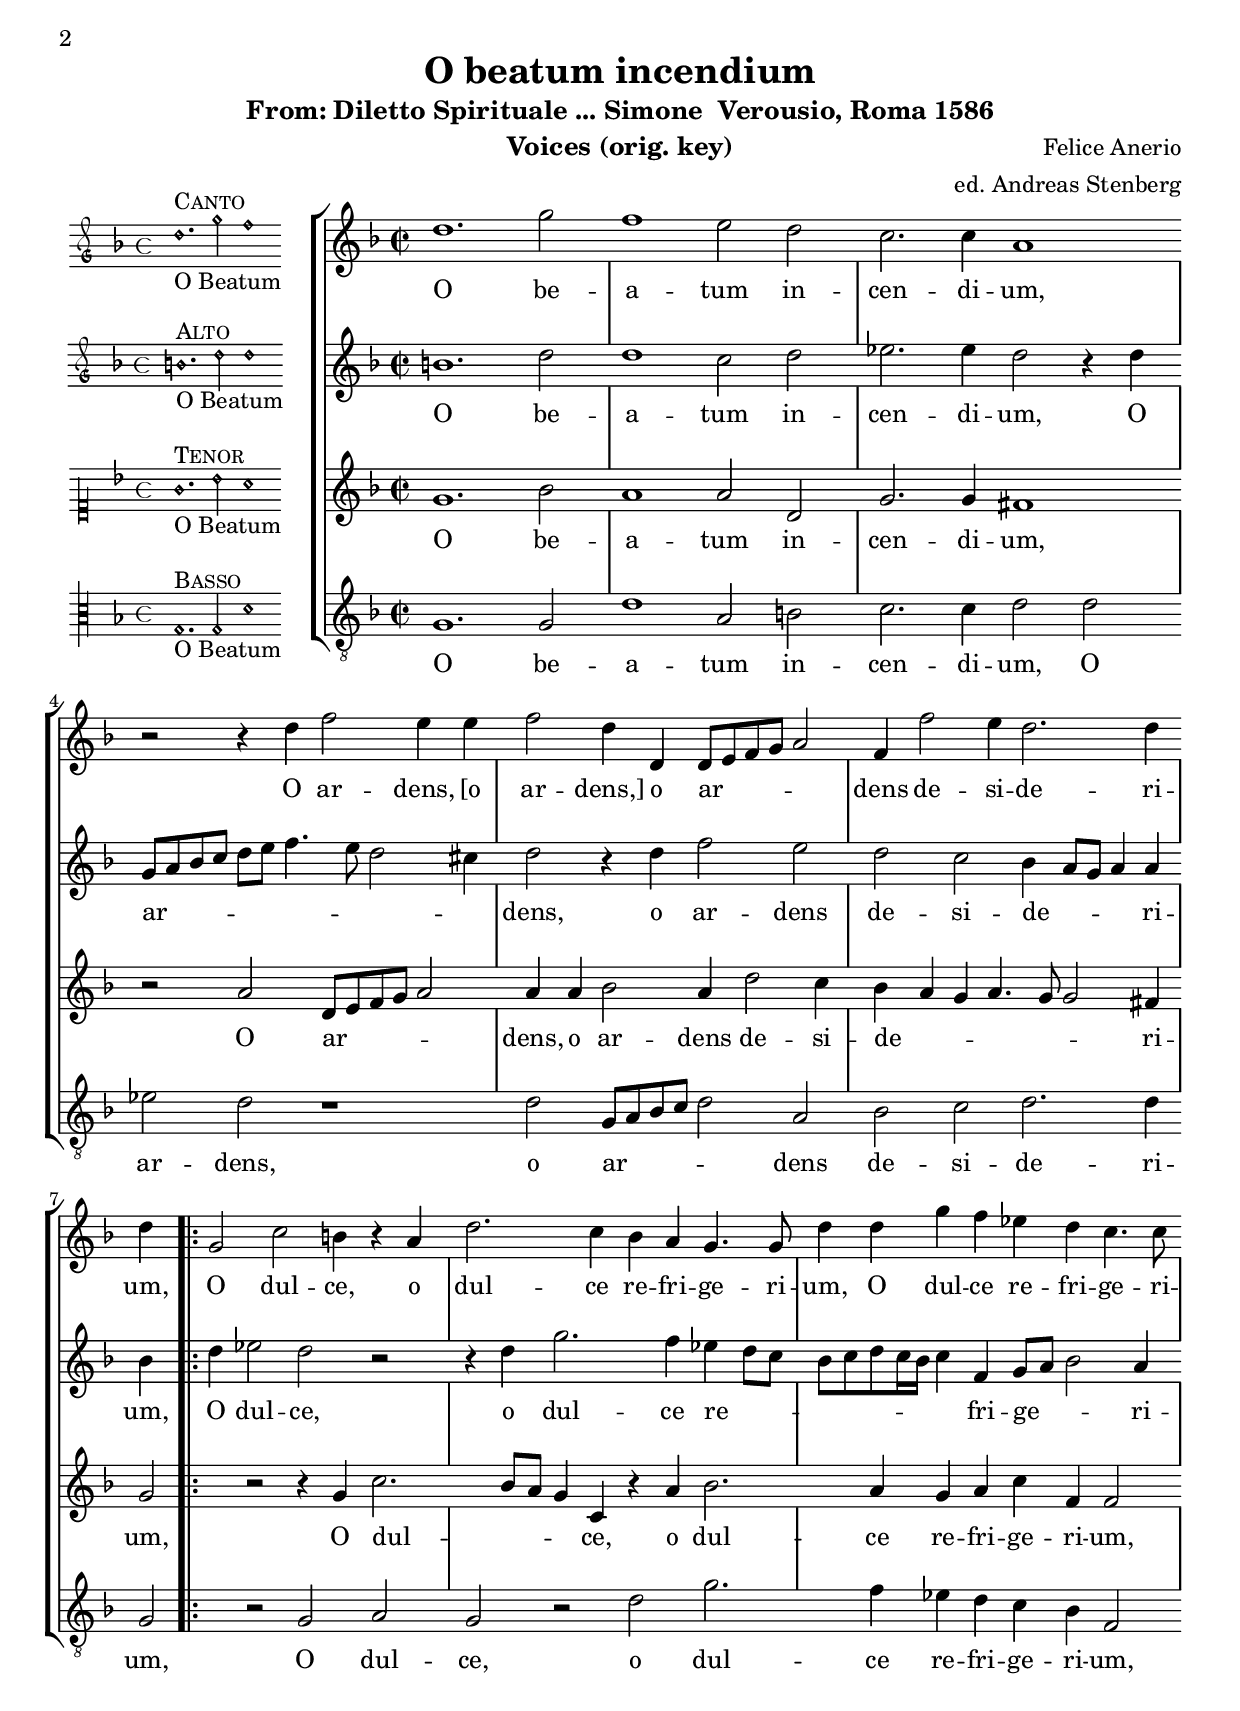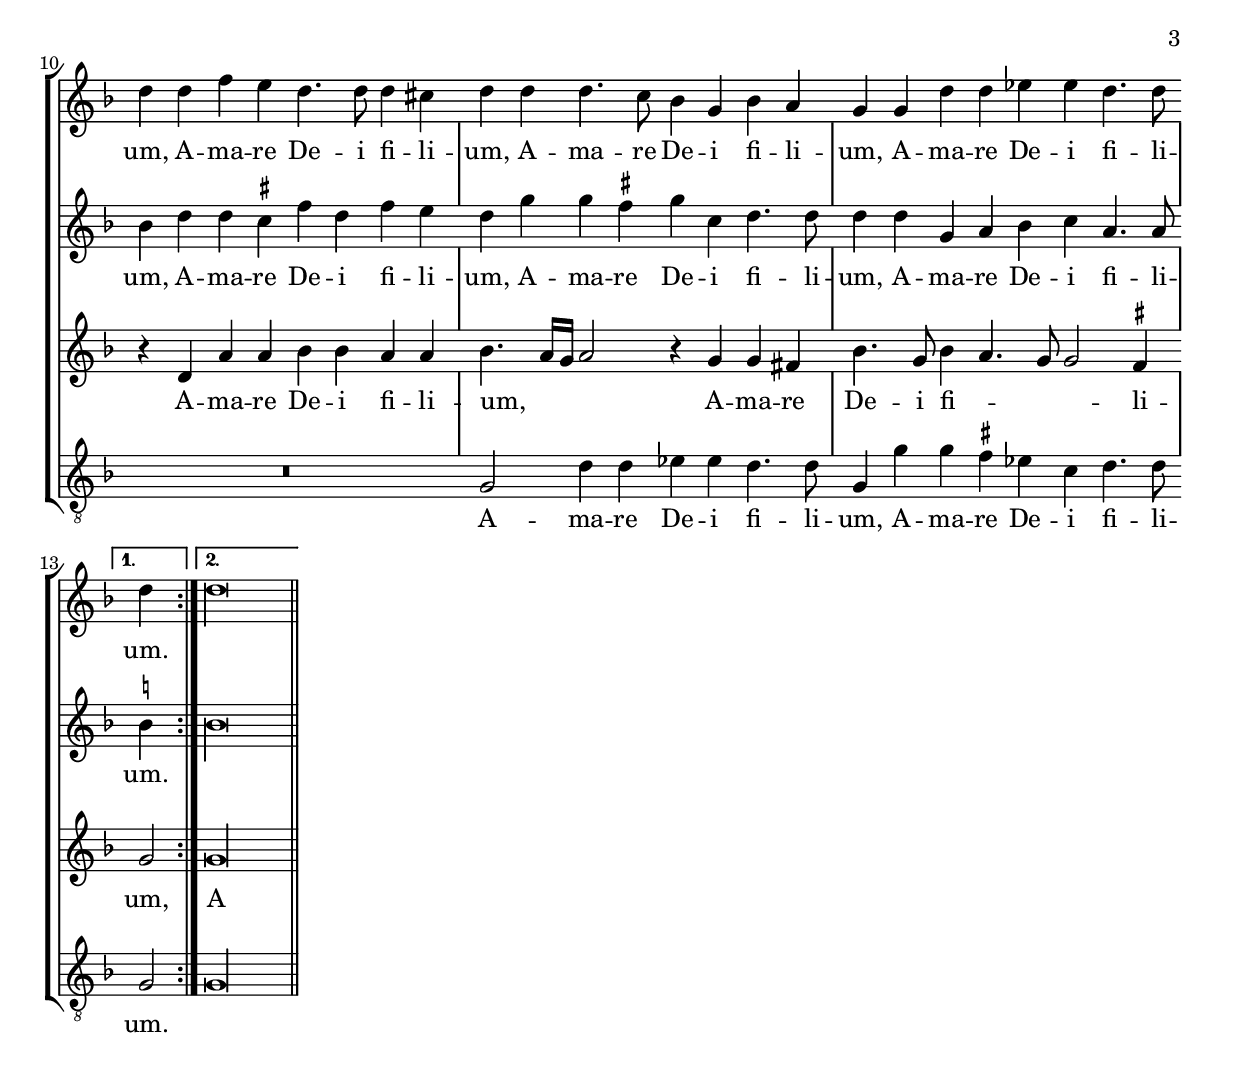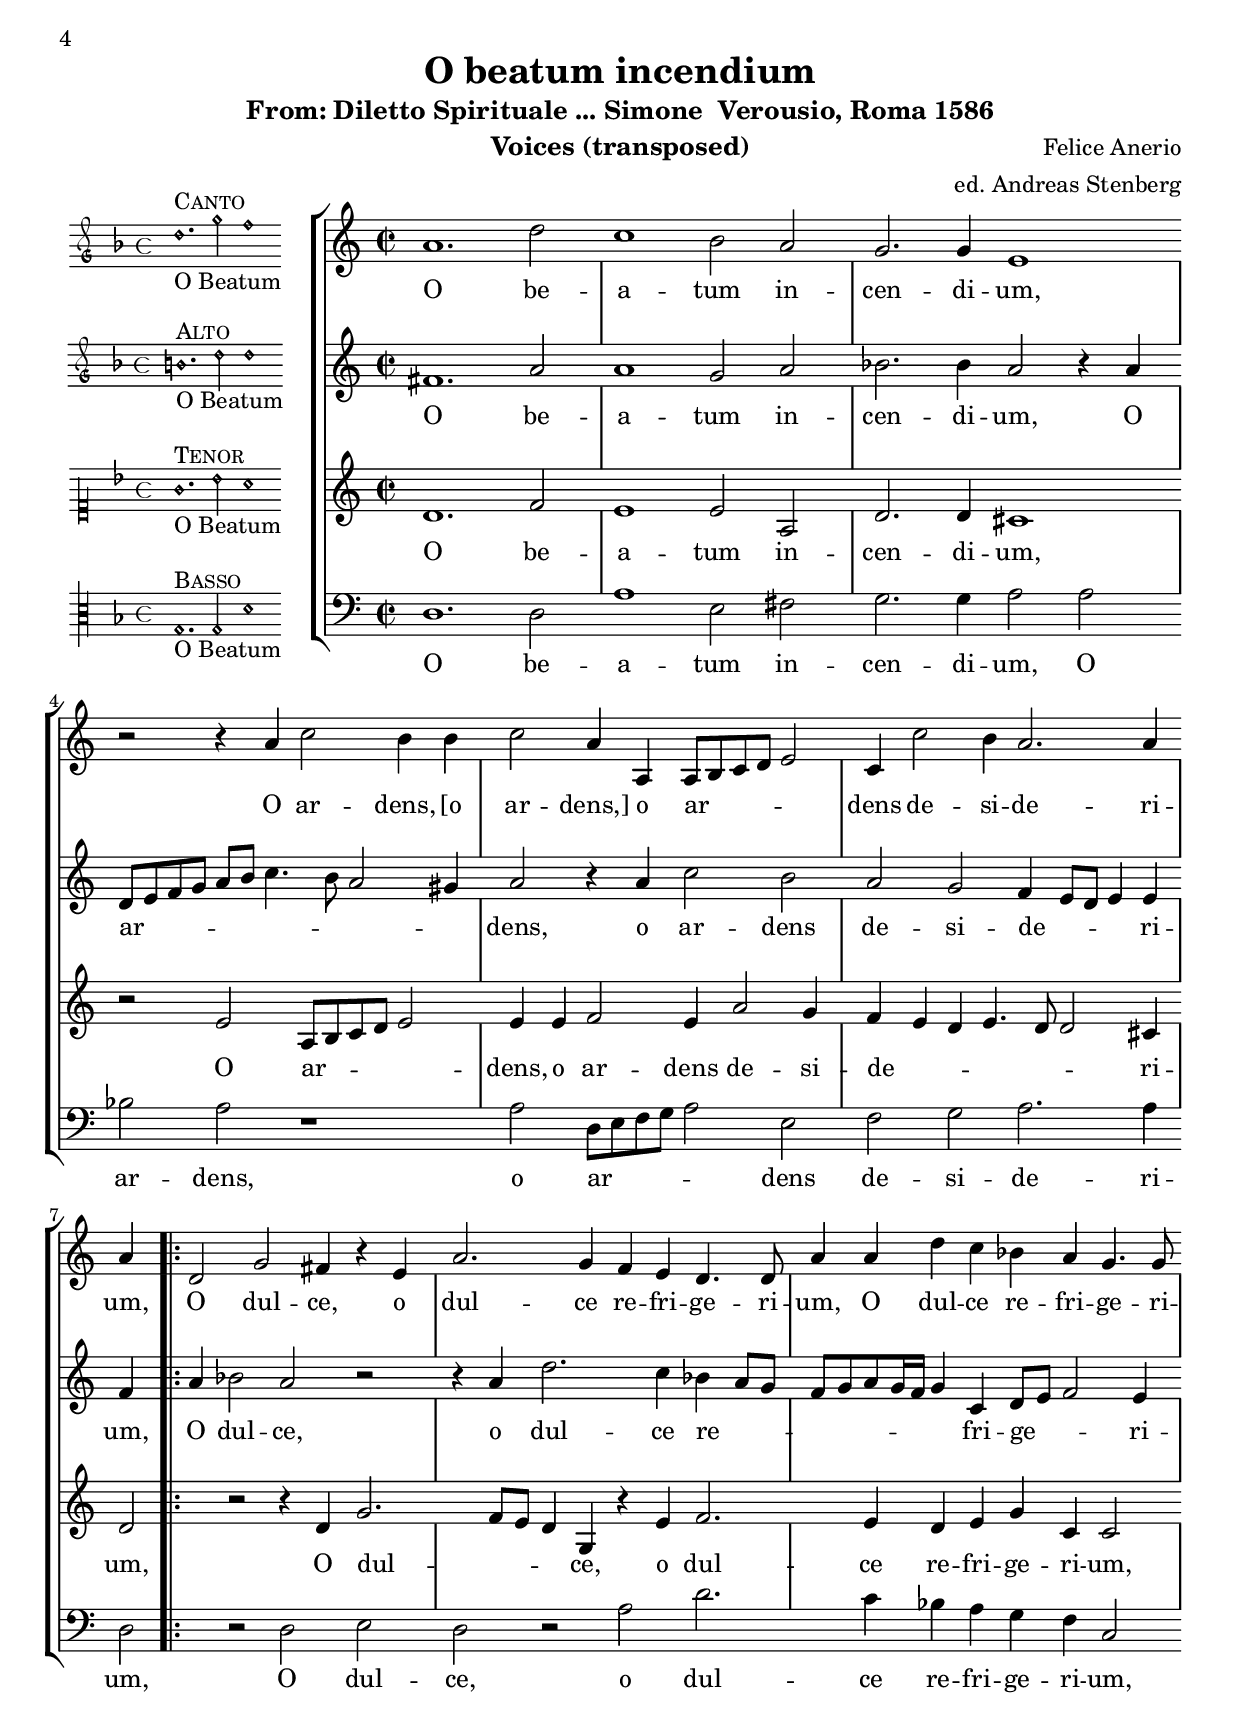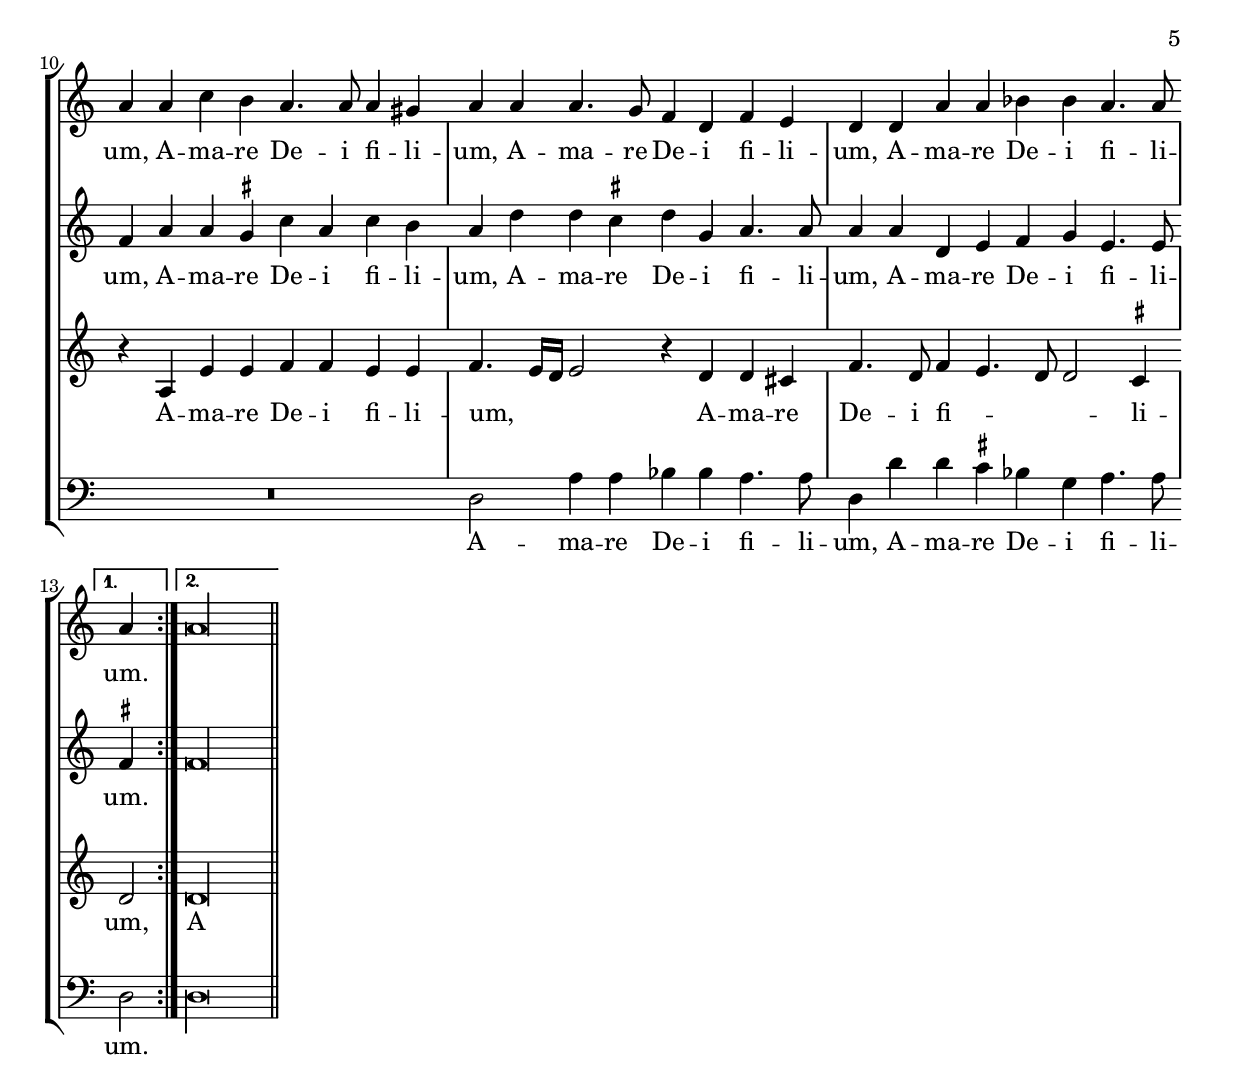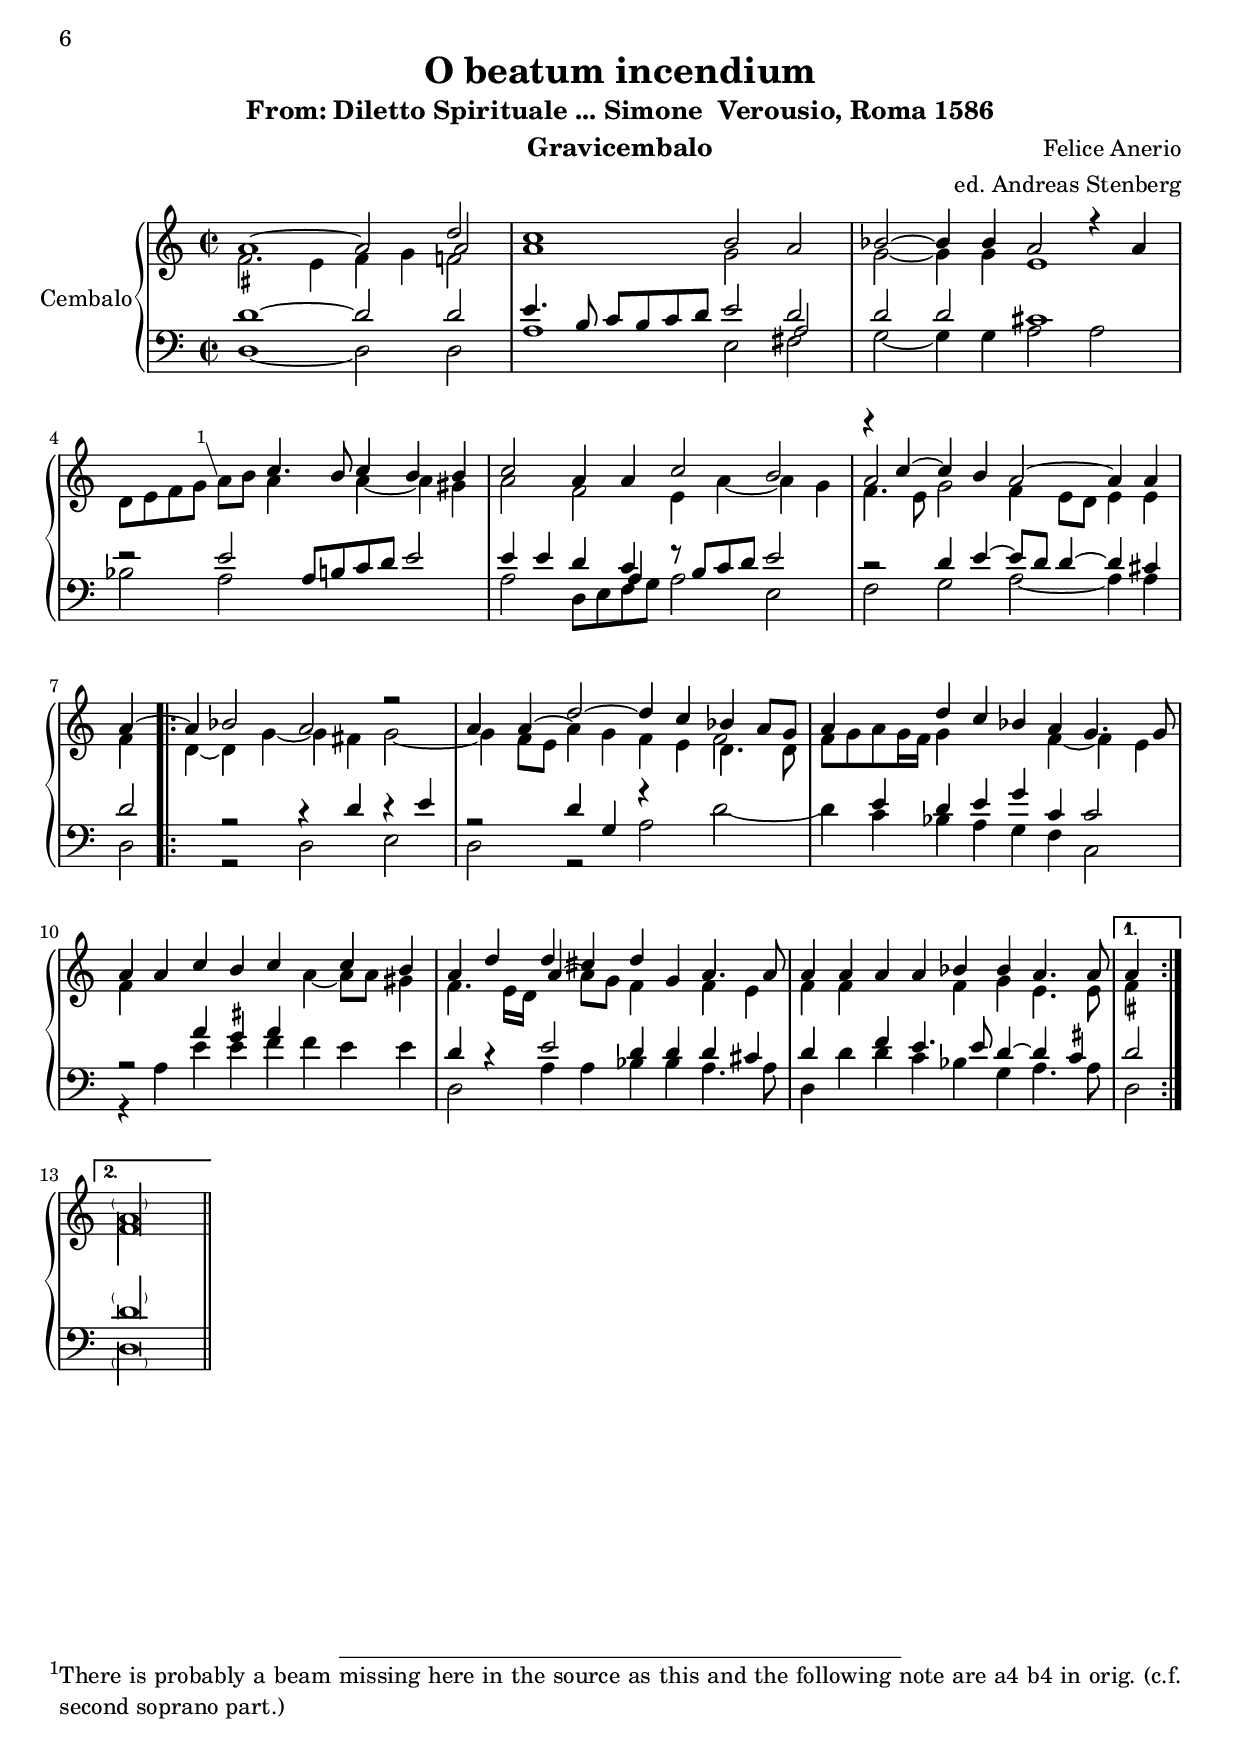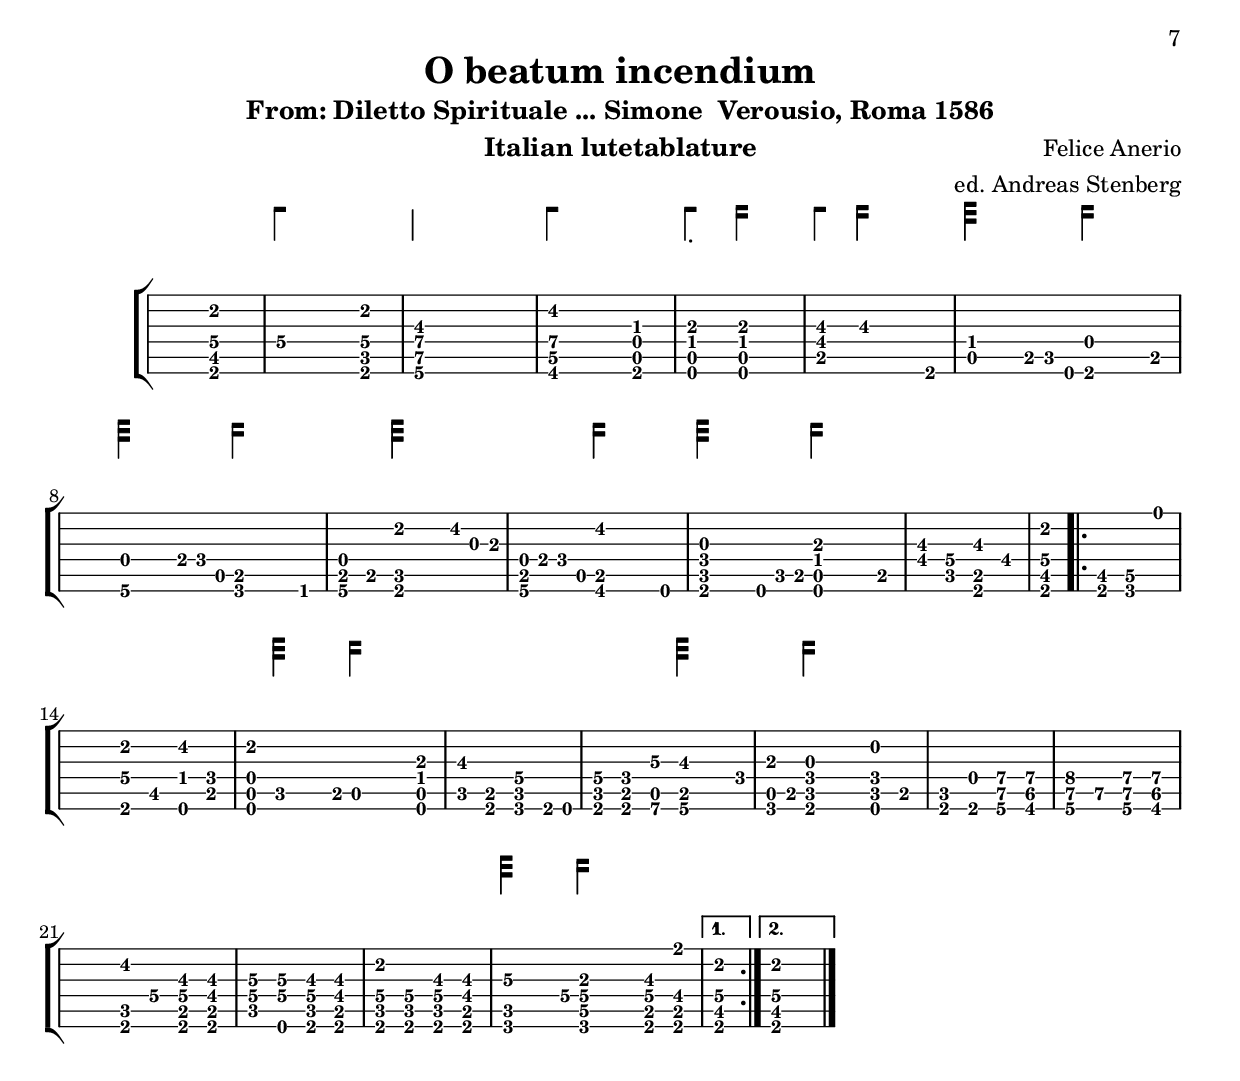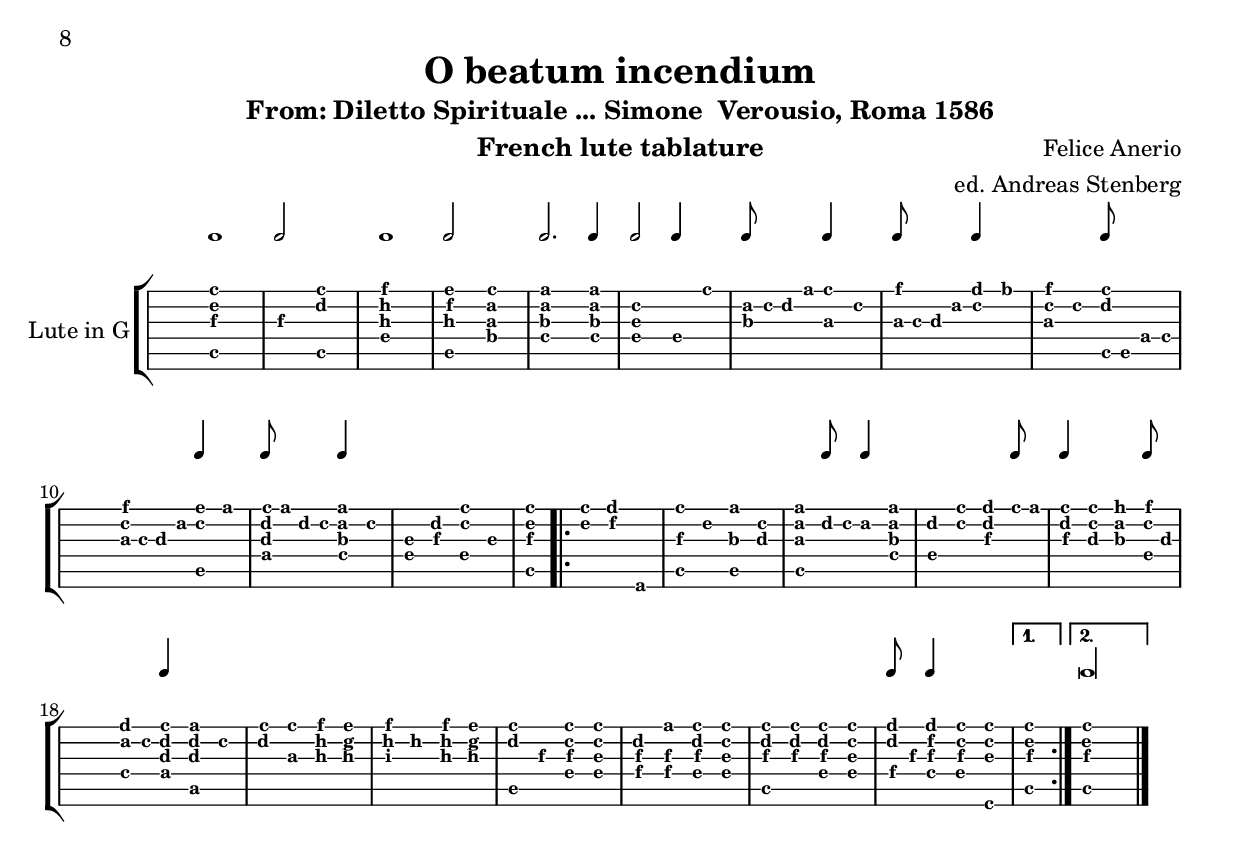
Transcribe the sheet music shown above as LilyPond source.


%%%%%%%%%%%%%%%%%%%%%%%%%%%%%%%%%%%%%%%%%%%%%%%%%%%%%%%%%%%%%%%%%%%
% This is a template based on the usual four part choir templater %
% where the voices have common lyrics at the the start but split  %
% to separate lyrics after a while.				  %
% This template is modyfied by AS from the one in the lilypond    %
% documentation.						  %
% This template is to be used for instance for fairly simple      %
% settings where the stanzas are set homophonicaly but twhere the %
% Chorus contains polyphony that require separate underlay for    %
% the different voices.						  %
%%%%%%%%%%%%%%%%%%%%%%%%%%%%%%%%%%%%%%%%%%%%%%%%%%%%%%%%%%%%%%%%%%%
\version "2.22.0"
\include "deutsch.ly"
ficta = \once \set suggestAccidentals =##t
\header {
  title = "O beatum incendium"
  subtitle = "From: Diletto Spirituale ... Simone  Verousio, Roma 1586"
  composer = "Felice Anerio"
  arranger = "ed. Andreas Stenberg"
  %  poet = "from: Iesu Dulcis memoria"
  meter =""
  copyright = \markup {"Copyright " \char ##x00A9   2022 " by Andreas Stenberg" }
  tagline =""
}
global = {
  \key f \major
}

sopMusic = \relative c'' {

  \set Score.tempoHideNote = ##t
  \tempo 2 = 86
  \time 2/2
  \set Timing.measureLength = #(ly:make-moment 4/2)
  \override Staff.BarLine.transparent = ##t
  d1. g2
  f1 e2 d2
  c2. c4 a1
  r2 r4 d4 f2 e4 e4
  f2 d4 d,4 d8( e8 f8 g8 a2)
  f4 f'2 e4

  d2. d4
  d4
  \once \revert Staff.BarLine.transparent
  \repeat volta 2 {
    g,2 c2 h4 r4 a4
    d2. c4 b4 a4 g4. g8
    d'4 d4 g4 f4 es4 d4 c4. c8
    d4 d4 f4 e4 d4. d8 d4 cis4
    d4 d4 d4. c8 b4 g4 b4 a4
    g4 g4 d'4 d4 es4 es4 d4. d8
  }
  \alternative {
    { d4  \revert Staff.BarLine.transparent }
    { \cadenzaOn d\longa \cadenzaOff }
  }
  \bar "||"
}
sopWords = \lyricmode {
  O be -- a -- tum in -- cen -- di -- um,
  O ar -- dens, [o ar -- dens,]
  o ar -- dens de -- si -- de -- ri -- um,
  O dul -- ce, o dul -- ce re -- fri -- ge -- ri -- um,
  O dul -- ce re -- fri -- ge -- ri -- um,
  A -- ma -- re De -- i fi -- li -- um,
  A -- ma -- re De -- i fi -- li -- um,
  A -- ma -- re De -- i fi -- li -- um.
}
altoMusic = \relative c' {
  \override Staff.BarLine.transparent = ##t
  h'1. d2
  d1 c2 d2
  es2. es4 d2 r4 d4
  g,8( a8 b8 c8 d8 \ficta e8 f4. e8 d2 cis4)
  d2 r4 d4 f2 e2

  d2 c2 b4( a8 g8 a4) a4
  b4
  \once \revert Staff.BarLine.transparent
  \repeat volta 2 {
    d4 es2 d2 r2
    r4 d4 g2. f4 es4 (d8 c8
    b8 c8 d8 c16 b16 c4) f,4 g8( a8 b2) a4
    b4 d4 d4 \ficta cis4

    f4 d4 f4 e4
    d4 g4 g4 \ficta fis4 g4 c,4 d4. d8
    d4 d4 g,4 a4 b4 c4 a4. a8
  }
  \alternative {
    { \ficta h4 \revert Staff.BarLine.transparent }
    { \ficta h\longa }
  }

}
altoWords = \lyricmode {
  O be -- a -- tum in -- cen -- di -- um,
  O ar -- dens,
  o ar -- dens de -- si -- de -- ri -- um,
  O dul -- ce, o dul -- ce re -- fri -- ge -- ri -- um,
  A -- ma -- re De -- i fi -- li -- um,
  A -- ma -- re De -- i fi -- li -- um,
  A -- ma -- re De -- i fi -- li -- um.
}
tenorMusic = \relative c' {
  \clef "G"
  \override Staff.BarLine.transparent = ##t
  g'1. b2
  a1 a2 d,2
  g2. g4 fis1
  r2 a2 d,8( e8 f8 g8 a2)
  a4 a4 b2 a4 d2 c4

  b4( a4 g4 a4. g8 g2) fis4
  g2*1/2
  \once \revert Staff.BarLine.transparent
  \repeat volta 2 {
  s4 r2 r4 g4 c2.(
  b8 a8 g4) c,4 r4 a'4 b2.
  a4 g4 a4 c4 f,4 f2
  r4 d4 a'4 a4

  b4 b4 a4 a4
  b4.( a16 g16 a2) r4 g4 g4 fis4
  b4. g8 b4( a4. g8 g2) \ficta fis4
  }
  \alternative {
    { g2*1/2 \revert Staff.BarLine.transparent }
    { g\longa }
  }


}
tenorWords = \lyricmode {
  O be -- a -- tum in -- cen -- di -- um,
  O ar -- dens,
  o ar -- dens de -- si -- de -- ri -- um,
  O dul -- ce, o dul -- ce re -- fri -- ge -- ri -- um,
  A -- ma -- re De -- i fi -- li -- um,
  A -- ma -- re De -- i fi -- li -- um,
  A -- ma -- re De -- i fi -- li -- um.
}
bassMusic = \relative c' {
  \override Staff.BarLine.transparent = ##t
  g1. g2
  d'1 a2 h2
  c2. c4 d2 d2
  es2 d2 r1
  d2 g,8( a8 b8 c8 d2) a2 b2
  c2

  d2. d4
  g,2*1/2
  \once \revert Staff.BarLine.transparent
  \repeat volta 2 {
    s4  r2 g2 a2 g2
    r2 d'2 g2. f4
    es4 d4 c4 b4 f2
    R\breve
    g2 d'4 d4

    es4 es4 d4. d8
    g,4 g'4 g4 \ficta fis4 es4 c4 d4. d8
  }
  \alternative {
    { g,2*1/2 \revert Staff.BarLine.transparent  }
    { g\longa }
  }

}
bassWords = \lyricmode {
  O be -- a -- tum in -- cen -- di -- um,
  O ar -- dens,
  o ar -- dens de -- si -- de -- ri -- um,
  O dul -- ce, o dul -- ce re -- fri -- ge -- ri -- um,
  A -- ma -- re De -- i fi -- li -- um,
  A -- ma -- re De -- i fi -- li -- um.
}
incipitDiscantus = \markup {
  \score {
    {
      %      \set Staff.instrumentName = #"Tenor "
      \override NoteHead.style = #'neomensural
      \override Rest.style = #'neomensural
      \override Staff.TimeSignature.style = #'mensural
      \cadenzaOn
      \clef "petrucci-g"
      \key f \major
      \time 4/4

      d''1. ^\markup { \smallCaps"Canto"} _"O Beatum"
      g''2 f''1
    }
    \layout {
      \context {
        \Voice
        \remove "Ligature_bracket_engraver"
        \consists "Mensural_ligature_engraver"
      }
      line-width = 4.5\cm
    }
  }
}


incipitAltus = \markup {
  \score {
    {
      %      \set Staff.instrumentName = #"Tenor "
      \override NoteHead.style = #'neomensural
      \override Rest.style = #'neomensural
      \override Staff.TimeSignature.style = #'mensural
      \cadenzaOn
      \clef "petrucci-g"
      \key f \major
      \time 4/4
      h'1.^\markup \smallCaps"Alto"
      _"O Beatum"
      d''2 d''1
    }
    \layout {
      \context {
        \Voice
        \remove "Ligature_bracket_engraver"
        \consists "Mensural_ligature_engraver"
      }
      line-width = 4.5\cm
    }
  }
}


incipitTenor = \markup {
  \score {
    {
      %      \set Staff.instrumentName = #"Tenor "
      \override NoteHead.style = #'neomensural
      \override Rest.style = #'neomensural
      \override Staff.TimeSignature.style = #'mensural
      \cadenzaOn
      \clef "petrucci-c1"
      \key f \major
      \time 4/4
      g'1.^\markup \smallCaps"Tenor"
      _"O Beatum"
      b'2 a'1
    }
    \layout {
      \context {
        \Voice
        \remove "Ligature_bracket_engraver"
        \consists "Mensural_ligature_engraver"
      }
      line-width = 5.0\cm
    }
  }
}
#(append! supported-clefs '(("mensural-f3" . ("clefs.mensural.f" 0 0))))

incipitBassus = \markup {
  \score {
    {
      %      \set Staff.instrumentName = #"Tenor "
      \override NoteHead.style = #'neomensural
      \override Rest.style = #'neomensural
      \override Staff.TimeSignature.style = #'mensural
      \cadenzaOn
      \clef "petrucci-c3"
      \key f \major
      \time 4/4
      g1.^\markup \smallCaps"Basso"
      _"O Beatum"
      g2 d'1
    }
    \layout {
      \context {
        \Voice
        \remove "Ligature_bracket_engraver"
        \consists "Mensural_ligature_engraver"
      }
      line-width = 4.5\cm
    }
  }
}


\score {
  <<
    \new StaffGroup \with {
      \override VerticalAxisGroup.staff-staff-spacing = #'((basic-distance . 12))
    } <<
      \new Staff = treble <<
        \set Staff.instrumentName = \incipitDiscantus
        \new Voice = "sopranos" {
          \set  Staff.midiInstrument ="choir aahs"
          %	\voiceOne
          << \global \sopMusic >>
        }
      >>
      \new Lyrics = sopranos { s1 }

      \new Staff = "medius" <<
        \set Staff.instrumentName = \incipitAltus

        \new Voice = "altos" {
          %	\voiceTwo
          \set  Staff.midiInstrument ="choir aahs"
          << \global \altoMusic >>
        }
      >>

      \new Lyrics = "altos" { s1 }
      \new Staff = tenors <<
        \set Staff.instrumentName = \incipitTenor

        \clef "treble"
        \new Voice = "tenors" {
          \set  Staff.midiInstrument ="choir aahs"
          %	\voiceOne
          << \global \tenorMusic >>
        }
      >>
      \new Lyrics = "tenors" { s1 }

      \new Staff ="basses" {
        \set Staff.instrumentName = \incipitBassus

        \new Voice = "basses" {
          \set  Staff.midiInstrument ="choir aahs"
          \clef "G_8"
          %	\voiceTwo
          << \global \bassMusic >>
        }
      }
    >>
    \new Lyrics = basses { s1 }

    \context Lyrics = sopranos \lyricsto sopranos \sopWords
    \context Lyrics = altos \lyricsto altos \altoWords
    \context Lyrics = tenors \lyricsto tenors \tenorWords
    \context Lyrics = basses \lyricsto basses \bassWords
  >>
  \layout {
    \context {
      \Score
      % no bars in staves
      %      \override BarLine.transparent = ##t

    }
    % the next three instructions keep the lyrics between the bar lines
    \context {
      \Lyrics
      \consists "Bar_engraver"
      \override BarLine.transparent = ##t
    }
    \context {
      \StaffGroup
      \consists "Separating_line_group_engraver"
    }
    \context {
      \Voice
      % no slurs
      \override Slur.transparent = ##t
      % Comment in the below "\remove" command to allow line
      % breaking also at those barlines where a note overlaps
      % into the next bar.  The command is commented out in this
      % short example score, but especially for large scores, you
      % will typically yield better line breaking and thus improve
      % overall spacing if you comment in the following command.
      %\remove "Forbid_line_break_engraver"
    }
    indent = 4.5\cm
  }
  \header {
    instrument = "Voices (orig. key)"
    breakbefore = ##t
  }
}


%% Scoreblock for Voices transp. to go With Gravicembalo/ Lute
\score {
  \transpose c g,
  <<
    \new StaffGroup \with {
      \override VerticalAxisGroup.staff-staff-spacing = #'((basic-distance . 12))
    } <<
      \new Staff = treble <<
        \set Staff.instrumentName = \incipitDiscantus
        \new Voice = "sopranos" {
          \set  Staff.midiInstrument ="choir aahs"
          %	\voiceOne
          << \global \sopMusic >>
        }
      >>
      \new Lyrics = sopranos { s1 }

      \new Staff = "medius" <<
        \set Staff.instrumentName = \incipitAltus

        \new Voice = "altos" {
          %	\voiceTwo
          \set  Staff.midiInstrument ="choir aahs"
          << \global \altoMusic >>
        }
      >>

      \new Lyrics = "altos" { s1 }
      \new Staff = tenors <<
        \set Staff.instrumentName = \incipitTenor

        \clef "treble"
        \new Voice = "tenors" {
          \set  Staff.midiInstrument ="choir aahs"
          %	\voiceOne
          << \global \tenorMusic >>
        }
      >>
      \new Lyrics = "tenors" { s1 }

      \new Staff ="basses" {
        \set Staff.instrumentName = \incipitBassus

        \new Voice = "basses" {
          \set  Staff.midiInstrument ="choir aahs"
          \clef "bass"
          %	\voiceTwo
          << \global \bassMusic >>
        }
      }
    >>
    \new Lyrics = basses { s1 }

    \context Lyrics = sopranos \lyricsto sopranos \sopWords
    \context Lyrics = altos \lyricsto altos \altoWords
    \context Lyrics = tenors \lyricsto tenors \tenorWords
    \context Lyrics = basses \lyricsto basses \bassWords
  >>
  \layout {
    \context {
      \Score
      % no bars in staves
      %      \override BarLine.transparent = ##t

    }
    % the next three instructions keep the lyrics between the bar lines
    \context {
      \Lyrics
      \consists "Bar_engraver"
      \override BarLine.transparent = ##t
    }
    \context {
      \StaffGroup
      \consists "Separating_line_group_engraver"
    }
    \context {
      \Voice
      % no slurs
      \override Slur.transparent = ##t
      % Comment in the below "\remove" command to allow line
      % breaking also at those barlines where a note overlaps
      % into the next bar.  The command is commented out in this
      % short example score, but especially for large scores, you
      % will typically yield better line breaking and thus improve
      % overall spacing if you comment in the following command.
      %\remove "Forbid_line_break_engraver"
    }
    indent = 4.5\cm
  }
  \header {
    instrument = "Voices (transposed)"
    breakbefore = ##t
  }
}
%% sources and scoreblock for Gravicembalo
globalCemb = {
  \key c \major
}

rightOne = \relative c' {
  \globalCemb
  \time 2/2
  \set Timing.measureLength = #(ly:make-moment 4/2)
  % Music follows here.
  a'1~a2 d2
  c1 h2 a2
  b2~ b4 b4 a2 r4 a4
  s2. c4. h8 c4 h4 h4
  c2 a4 a4 c2 h2
  a2 s2 a2~ a4 a4
  a4~

  \repeat volta 2 {
    a4 b2 a2  r2
    a4 s4 d2~ d4 c4 b4 a8 g8
    a4 s4 d4 c4 b4 a4 g4. g8
    a4 a4 c4 h4 c4 s4 c4 h4
    a4 d4 d4 cis4 d4 g,4 a4. a8
    a4 a4 a4 a4 b4 b4 a4. a8
  }
  \alternative {
    { a4 }
    { \cadenzaOn \parenthesize a\longa \cadenzaOff }
  }
  \bar "||"
}

rightTwo = \relative c' {
  \globalCemb
  % Music follows here.
  \ficta
  fis2. e4 fis4 g4 f2
  a1 g2 s2
  g2~ g4 g4 e1
  d8 e8 f8 g8  \footnote #'(-1 . 3) \markup { \justify-string #"There is probably a beam missing here in the source as this and the following note are a4 b4 in orig. (c.f. second soprano part.)" } a8  h8 a4 s4 a4~ a4 gis4

  a2 f2 e4 a4~ a4 g4
  f4. e8 g2 f4 e8 d8 e4 e4
  f4
  \repeat volta 2 {
    d4~ d4 g4~ g4 fis4 g2~
    g4 f8 e8 s4 g4 f4 e4 d4. d8

    f8 g8 a8 g16 f16 g4 s2 f4~ f4 e4
    f4 s2 s2  a4~ a8 a8 gis4
    f4. e16 d16 s2 f4 s4 f4 e4
    f4 f4 s2 f4 g4 e4. e8
  }
  \alternative {
    { \ficta fis4 }
    { \parenthesize \ficta fis\longa }
  }
}

rightThree = \relative c' {
  \globalCemb
  % Music follows here.
  s1. a'2
  s1 s1
  s1 s1
  s1 s1

  s1 s1
  r4 c4~ c4 h4 s1
  s4
  \repeat volta 2 {
    s4 s2 s1
    s4 a4~ \stemDown a4 s4 s2 f2
    s1 s1
    s1 s1
    s2 \stemUp a4~ \stemDown a8 g8 s1
    s1 s1

  }
  \alternative {
    { s4 }
    { s\longa }
  }
}

leftOne = \relative c' {
  \globalCemb
  % Music follows here.
  d1~ d2 d2
  e4. h8 c8 h8 c8 d8 e2 d2
  d2 d2 cis1
  r2 e2 a,8 h8 c8 d8 e2
  e4 e4 d4 c4 r8 h8 c8 d8 e2
  r2 d4 e4~ e8 d8 d4~ d4 cis4
  d2*1/2
  \repeat volta 2 {
    s4 r2 r4 d4 r4 e4
    r2 d4 g,4  r4 s2.
    s4 e'4 d4 e4 g4 c,4 c2
    r2 a'4 \ficta gis4 a4 s2.
    d,4 r4 e2 d4 d4 d4 cis4
    d4 s4 f4 e4. e8 d4~ d4 \ficta cis4
  }
  \alternative {
    { d2*1/2 }
    { \parenthesize d\longa }
  }
}

leftTwo = \relative c {
  \globalCemb
  % Music follows here.
  d1~ d2 d2
  a'1 e2 fis2
  g2~ g4 g4 a2 a2
  b2 a2 s1
  a2 d,8 e8 f8 g8 a2 e2
  f2 g2 a2~ a4 a4
  d,2*1/2

  \repeat volta 2 {
    s4 r2 d2 e2
    d2 r2 a'2 d2~
    d4 c4 b4 a4 g4 f4 c2
    r4 a'4 e'4 e4 f4 f4 e4 e4
    d,2 a'4 a4 b4 b4 a4. a8
    d,4 d'4 d4 c4 b4 g4 a4. a8
  }
  \alternative {
    { d,2*1/2 }
    { \parenthesize d\longa }
  }
}

leftThree = \relative c' {
  \globalCemb
  % Music follows here.
  s1 s1
  s1 s2 a2
  s1 s1
  s1 s1
  s2. a4 s1
  s1 s1
  s4
}

\score {
  \new PianoStaff \with {
    instrumentName = "Cembalo"
  } <<
    \new Staff = "right" \with {
      midiInstrument = "harpsichord"
    } << \rightOne \\ \rightTwo \\ \rightThree >>
    \new Staff = "left" \with {
      midiInstrument = "harpsichord"
    } { \clef bass << \leftOne \\ \leftTwo \\ \leftThree >> }
  >>
  \layout { }
%  \midi {\tempo 2 = 76 }
  \header {
    instrument = "Gravicembalo"
    breakbefore = ##t
  }
}
%% Sources and scoreblock for italian lutetablature
TrackAVoiceAMusic = #(define-music-function (inTab) (boolean?)
#{

  \set Score.tempoHideNote = ##t
  \tempo 2 = 86

   \clef #(if inTab "tab" "treble_8")
   \key f \major
   \time 2/2
   \oneVoice
   <a'\6 fis'\5 d'\4 d\2 >1
   <d'\4>2 <a'\6 f'\5 d'\4 d\2 >2
   <c''\6 a'\5 e'\4 a\3 >1
   <h'\6 g'\5 e'\4 e\2 >2 <a'\6 d'\5 a\4 fis\3 >2
   <g'\6 d'\5 b\4 g\3 >2. <g'\6 d'\5 b\4 g\3 >4
   <e'\5 cis'\4 a\3 >2 <a\3>4 <a'\6>4
   <d'\5 b\4 >8 <e'\5>8 <f'\5>8 <g'\6>8 <a'\6 a\4 >4 <e'\5>4
   <c''\6 a\4 >8 <h\4>8 <c'\4>8 <d'\5>8 <b'\6 e'\5 >4 <gis'\6>4
   <c''\6 e'\5 a\4 >4 <e'\5>4 <a'\6 f'\5 d\2 >8 <e\2>8 <f\3>8 <g\3>8
   <c''\6 e'\5 a\4 >8 <h\4>8 <c'\4>8 <d'\5>8 <h'\6 e'\5 e\2 >4 <g'\6>4
   <a'\6 f'\5 c'\4 f\3 >8 <g'\6>8 <f'\5>8 <e'\5>8 <g'\6 d'\5 b\4 g\3 >4 <e'\5>4
   <cis'\4 a\3 >4 <f'\5 d'\4 >4 <a'\6 e'\5 a\3 >4 <cis'\4>4
   <a'\6 fis'\5 d'\4 d\2 >4

   \repeat volta 2 {
      <a'\6 fis'\5 >4 <b'\6 g'\5 >4 <g,\1>4

      <a'\6 d'\4 d\2 >4 <fis'\5>4 <g'\6 b\4 e\2 >4 <e'\5 c'\4 >4
      <g'\6 d'\5 a\4 d\2 >4 <f'\5>8 <e'\5>8 <d'\5>4 <g'\6 d'\5 b\4 g\3 >4
      <f'\5 a\3 >4 <a'\6 e'\5 >4 <b'\6 f'\5 d'\4 >4 <a'\6>8 <g'\6>8
      <a'\6 f'\5 d'\4 >4 <a'\6 e'\5 c'\4 >4  \ottava #1 <d''\6 d'\5 b\3 >4 \ottava #0 <c''\6 e'\5 a\3 >8 <c'\4>8
      <b'\6 d'\5 g\3 >8 <e'\5>8 <a'\6 f'\5 c'\4 f\3 >4 <g'\6 f'\5 c'\4 c\2 >4 <e'\5>4
      <a'\6 f'\5 >4 <a'\6 a\4 >4 <c''\6 a'\5 e'\4 >4 <h'\6 gis'\5 e'\4 >4
      <c''\6 a'\5 f'\4 >4 <a'\5>4 <c''\6 a'\5 e'\4 >4 <h'\6 gis'\5 e'\4 >4
      <a'\6 f'\5 e\2 >4 <d'\4>4 <a'\6 e'\5 d'\4 a\3 >4 <a'\6 e'\5 cis'\4 a\3 >4
      <f'\5 d'\4 b\3 >4 <g'\6 d'\4 b\3 >4 <a'\6 f'\5 d'\4 a\3 >4 <a'\6 e'\5 cis'\4 a\3 >4
      <a'\6 f'\5 d'\4 d\2 >4 <a'\6 f'\5 d'\4 >4 <a'\6 f'\5 d'\4 a\3 >4 <a'\6 e'\5 cis'\4 a\3 >4
      <b'\6 f'\5 b\3 >8 <d'\4>8 <b'\6 g'\5 d'\4 g\3 >4 <a'\6 e'\5 d'\4 a\3 >4 <a'\6 e'\5 cis'\4 a,\1 >4
   }
   \alternative {
     { <a'\6 fis'\5 d'\4 d\2 >4 }
     { \cadenzaOn <a'\6 fis'\5 d'\4 d\2 >\longa \cadenzaOff }
   }
   \bar "|."
   \pageBreak
#})
TrackAVoiceBMusic = #(define-music-function (inTab) (boolean?)
                       #{
                       #})
TrackALyrics = \lyricmode {
  \set ignoreMelismata = ##t

  \unset ignoreMelismata
}
TrackAStaff = \new Staff <<
  \context Voice = "TrackAVoiceAMusic" {
    \removeWithTag #'chords
    \removeWithTag #'texts
    \TrackAVoiceAMusic ##f
  }
  \context Voice = "TrackAVoiceBMusic" {
    \removeWithTag #'chords
    \removeWithTag #'texts
    \TrackAVoiceBMusic ##f
  }
>>
TrackATabStaff = \new TabStaff \with { stringTunings = #`( ,(ly:make-pitch -2 4 NATURAL) ,(ly:make-pitch -1 0 NATURAL) ,(ly:make-pitch -1 3 NATURAL) ,(ly:make-pitch -1 5 NATURAL) ,(ly:make-pitch 0 1 NATURAL) ,(ly:make-pitch 0 4 NATURAL) ) } <<
  \context TabVoice = "TrackAVoiceAMusic" {
    \removeWithTag #'chords
    \removeWithTag #'texts
    \TrackAVoiceAMusic ##t
  }
  \context TabVoice = "TrackAVoiceBMusic" {
    \removeWithTag #'chords
    \removeWithTag #'texts
    \TrackAVoiceBMusic ##t
  }
>>
rythmStaff = {
  % This defines a staff with only two lines.
  % It also defines the positions of the two lines.
  \stemUp
  s1
  \set stemLeftBeamCount = #0 c8 [] s4. s2
  \set stemLeftBeamCount = #0 c4 [] s4 s2
  \set stemLeftBeamCount = #0 c8 [] s4.  s2
  \set stemLeftBeamCount = #0 c8. [] s16 s2 \set stemLeftBeamCount = #0 c16 [] s8.
  \set stemLeftBeamCount = #0 c8 [] s4. \set stemLeftBeamCount = #0 c16 [] s8. s4
  \set stemLeftBeamCount = #0 c32  [] s8.. s4 \set stemLeftBeamCount = #0 c16 [] s4..
  \set stemLeftBeamCount = #0 c32 [] s8.. s4 \set stemLeftBeamCount = #0 c16 [] s4..
  s2 \set stemLeftBeamCount = #0 c32 [] s8.. s4
  s2 \set stemLeftBeamCount = #0 c16 [] s4..
  \set stemLeftBeamCount = #0 c32 [] s4... \set stemLeftBeamCount = #0 c16 [] s4..
  s1
  s4

  s2.
  s1
  s4 \set stemLeftBeamCount = #0 c32 [] s8.. \set stemLeftBeamCount = #0 c16 [] s4..
  s1
  s2. \set stemLeftBeamCount = #0 c32 [] s8..
  s4 \set stemLeftBeamCount = #0 c16 [] s4..  s4
  s1
  s1
  s1
  s1
  s1
  \set stemLeftBeamCount = #0 c32 [] s8.. \set stemLeftBeamCount = #0 c16 [] s2...
  % This is necessary; if not entered, the barline would be too short!
  \override Staff.BarLine.bar-extent = #'(-1.5 . 1.5)
}
TrackARytmstaff = \new DrumStaff \with{
  \remove "Staff_symbol_engraver"
  \remove "Time_signature_engraver"
  \remove "Bar_engraver"
  \remove "Clef_engraver"
  fontSize = #-3
}
{
    \override NoteHead.stencil =##f
  \rythmStaff

}
TrackAStaffGroup = \new StaffGroup <<
%  \TrackAStaff			%% uncomment to get raw trascript
  \TrackARytmstaff
  \TrackATabStaff
>>
TrackAStaffGroupMidi = \new StaffGroup <<
  \TrackAStaff
  \TrackATabStaff
>>
\score {
  \TrackAStaffGroup
  \layout {
    \context { \Score
               \override MetronomeMark #'padding = #'5
    }
    \context { \Staff
               \override StringNumber #'transparent = ##t
    }
    \context { \TabStaff
               \hide Clef
               \override Stem #'transparent = ##t
               \override Beam #'transparent = ##t
    }
    \context { \TabVoice
               \override Tie #'stencil = ##f
    }
    \context { \StaffGroup
               \consists "Instrument_name_engraver"
    }
  }
  \header {
    instrument = "Italian lutetablature"
    breakbefore = ##t
  }
}
%% Sources and scoreblock for French lutetablature
TrackBVoiceAMusic  = #(define-music-function (inTab) (boolean?)
#{

  \set Score.tempoHideNote = ##t
  \tempo 2 = 86

   \clef #(if inTab "tab" "treble_8")
   \key f \major
   \time 2/2
   \oneVoice
   <a'\1 fis'\2 d'\3 d\5 >1
   <d'\3>2 <a'\1 f'\2 d'\2 d\5 >2
   <c''\1 a'\2 e'\3 a\4 >1
   <h'\1 g'\2 e'\3 e\5 >2 <a'\1 d'\2 a\3 fis\4 >2
   <g'\1 d'\2 b\3 g\4 >2. <g'\1 d'\2 b\3 g\4 >4
   <e'\2 cis'\3 a\4 >2 <a\4>4 <a'\1>4
   <d'\2 b\3 >8 <e'\2>8 <f'\2>8 <g'\1>8 <a'\1 a\2 >4 <e'\2>4
   <c''\1 a\3 >8 <h\3>8 <c'\3>8 <d'\2>8 <b'\1 e'\2 >4 <as'\1>4
   <c''\1 e'\2 a\3 >4 <e'\2>4 <a'\1 f'\2 d\5 >8 <e\5>8 <f\4>8 <g\4>8
   <c''\1 e'\2 a\3 >8 <h\3>8 <c'\3>8 <d'\2>8 <h'\1 e'\2 e\5 >4 <g'\1>4
   <a'\1 f'\2 c'\3 f\4 >8 <g'\1>8 <f'\2>8 <e'\2>8 <g'\1 d'\2 b\3 g\4 >4 <e'\2>4
   <cis'\3 a\4 >4 <f'\2 d'\3 >4 <a'\1 e'\2 a\4 >4 <cis'\3>4
   <a'\1 fis'\2 d'\3 d\5 >4

   \repeat volta 2 {
      <a'\1 fis'\2 >4 <b'\1 g'\2 >4 <g,\6>4

      <a'\1 d'\3 d\5 >4 <fis'\2>4 <g'\1 b\3 e\5 >4 <e'\2 c'\3 >4
      <g'\1 d'\2 a\3 d\5 >4 <f'\2>8 <e'\2>8 <d'\2>4 <g'\1 d'\2 b\3 g\4 >4
      <f'\2 a\4 >4 <a'\1 e'\2 >4 <b'\1 f'\2 d'\3 >4 <a'\1>8 <g'\1>8
      <a'\1 f'\2 d'\3 >4 <a'\1 e'\2 c'\3 >4  \ottava #1 <d''\1 d'\2 b\3 >4 \ottava #0 <c''\1 e'\2 a\4 >8 <c'\3>8
      <b'\1 d'\2 g\4 >8 <e'\2>8 <a'\1 f'\2 c'\3 f\4 >4 <g'\1 f'\2 c'\3 c\5 >4 <e'\2>4
      <a'\1 f'\2 >4 <a'\1 a\3 >4 <c''\1 a'\2 e'\3 >4 <h'\1 gis'\2 e'\3 >4
      <c''\1 a'\2 f'\3 >4 <a'\2>4 <c''\1 a'\2 e'\3 >4 <h'\1 gis'\2 e'\3 >4
      <a'\1 f'\2 e\5 >4 <d'\3>4 <a'\1 e'\2 d'\3 a\4 >4 <a'\1 e'\2 cis'\3 a\4 >4
      <f'\2 d'\3 b\4 >4 <g'\1 d'\3 b\4 >4 <a'\1 f'\2 d'\3 a\4 >4 <a'\1 e'\2 cis'\3 a\4 >4
      <a'\1 f'\2 d'\3 d\5 >4 <a'\1 f'\2 d'\3 >4 <a'\1 f'\2 d'\3 a\4 >4 <a'\1 e'\2 cis'\3 a\4 >4
      <b'\1 f'\2 b\4 >8 <d'\3>8 <b'\1 g'\2 d'\3 g\4 >4 <a'\1 e'\2 d'\3 a\4 >4 <a'\1 e'\2 cis'\3 a,\6 >4
   }
   \alternative {
     { <a'\1 fis'\2 d'\3 d\5 >4 }
     { \cadenzaOn <a'\1 fis'\2 d'\3 d\5 >\longa \cadenzaOff }
   }
   \bar "|."
   \pageBreak
#})
TrackBVoiceBMusic = #(define-music-function (inTab) (boolean?)
                       #{
                       #})
rythmStaffFr = {
  % This defines a staff with only two lines.
  % It also defines the positions of the two lines.
  \override Staff.StaffSymbol.line-positions = #'(0 )

  % This is necessary; if not entered, the barline would be too short!
  \override Staff.BarLine.bar-extent = #'(-1.5 . 1.5)
}
rythm = \new DrumStaff \with{
  \remove "Staff_symbol_engraver"
  \remove "Time_signature_engraver"
  \remove "Bar_engraver"
  \remove "Clef_engraver"
  fontSize = #-3
}
{ \rythmStaffFr \stemUp
  c1
  c2 s2
  c1
  c2 s2
  c2. c4
  c2 c4 s4
  c8 s4. c4 s4
  c8 s4. c4 s4
  s2 c8 s4.
  s2 c4 s4
  c8 s4. c4 s4
  s1
  s1
  s1
  s4 c8 s8 c4 s4
  s2. c8 s8
  c4 s2 c8 s8
  s4 c4 s2
  s1
  s1
  s1
  s1
  s1
  c8 s8 c4 s2
  s4
  c\longa


}
TrackBStaff = \new Staff <<
  \context Voice = "TrackBVoiceAMusic" {
    \TrackBVoiceAMusic ##f
  }
  \context Voice = "TrackBVoiceBMusic" {
    \TrackBVoiceBMusic ##f
  }
>>
TrackBTabStaff =  \new TabStaff \with {stringTunings = \stringTuning <g, c f a d' g'>
                                       \hide Clef
                                       tablatureFormat = #fret-letter-tablature-format
                                       instrumentName = "Lute in G"
} <<
  \context TabVoice = "TrackBVoiceAMusic" {
    \removeWithTag #'chords
    \removeWithTag #'te\3ts
    \TrackBVoiceAMusic ##t
  }
  \context TabVoice = "TrackBVoiceBMusic" {
    \removeWithTag #'chords
    \removeWithTag #'te\3ts
    \TrackBVoiceBMusic ##t
    \override Staff.BarLine.transparent =##f
  }
>>
TrackBStaffGroupPrint = \new StaffGroup <<
%  \TrackBStaff  %% uncomment to get raw transcript of lute part
  \rythm
  \TrackBTabStaff
>>
TrackBStaffGroupMidi = \new StaffGroup <<
  %   \TrackBStaff
  %   \rythm
  \TrackBTabStaff
>>

\score {
  <<
    \TrackBStaffGroupPrint
  >>
  \layout {    \context { \Staff
                          %      \override TimeSignature.style = #'numbered
                          \override StringNumber.transparent = ##t
               }
               \context { \TabStaff
                          \override TimeSignature.style = #'numbered
                          \override Stem.transparent = ##t
                          \override Beam.transparent = ##t
                          \hide Clef
               }
               \context { \TabVoice
                          \override Tie.stencil = ##f
               }
  }
  \header {
    instrument = "French lute tablature"
    breakbefore = ##t
  }
}

%% Scoreblock for Voices (trans.) and Gravicembalo/ Lute combined
%{
\score {
  <<
    \transpose f c
    \new StaffGroup \with {
      \override VerticalAxisGroup.staff-staff-spacing = #'((basic-distance . 12))
    } <<
      \new Staff = treble <<
        \set Staff.instrumentName = \incipitDiscantus
        \new Voice = "sopranos" {
          \set  Staff.midiInstrument ="choir aahs"
          %	\voiceOne
          << \global \sopMusic >>
        }
      >>
      \new Lyrics = sopranos { s1 }

      \new Staff = "medius" <<
        \set Staff.instrumentName = \incipitAltus

        \new Voice = "altos" {
          %	\voiceTwo
          \set  Staff.midiInstrument ="choir aahs"
          << \global \altoMusic >>
        }
      >>

      \new Lyrics = "altos" { s1 }
      \new Staff = tenors <<
        \set Staff.instrumentName = \incipitTenor

        \clef "treble"
        \new Voice = "tenors" {
          \set  Staff.midiInstrument ="choir aahs"
          %	\voiceOne
          << \global \tenorMusic >>
        }
      >>
      \new Lyrics = "tenors" { s1 }

      \new Staff ="basses" {
        \set Staff.instrumentName = \incipitBassus

        \new Voice = "basses" {
          \set  Staff.midiInstrument ="choir aahs"
          \clef "bass"
          %	\voiceTwo
          << \global \bassMusic >>
        }
      }
    >>
    \new Lyrics = basses { s1 }

    \new PianoStaff \with {
      instrumentName = "Cembalo"
    } <<
      \new Staff = "right" \with {
        midiInstrument = "harpsichord"
      } << \rightOne \\ \rightTwo \\ \rightThree >>
      \new Staff = "left" \with {
        midiInstrument = "harpsichord"
      } { \clef bass << \leftOne \\ \leftTwo \\ \leftThree >> }
    >>

    \TrackAStaffGroup

    \context Lyrics = sopranos \lyricsto sopranos \sopWords
    \context Lyrics = altos \lyricsto altos \altoWords
    \context Lyrics = tenors \lyricsto tenors \tenorWords
    \context Lyrics = basses \lyricsto basses \bassWords
  >>
  \layout {
    \context {
      \Score
      % no bars in staves
      %      \override BarLine.transparent = ##t

    }
    % the next three instructions keep the lyrics between the bar lines
    \context {
      \Lyrics
      \consists "Bar_engraver"
      \override BarLine.transparent = ##t
    }
    \context {
      \StaffGroup
      \consists "Separating_line_group_engraver"
    }
    \context {
      \Voice
      % no slurs
      \override Slur.transparent = ##t
      % Comment in the below "\remove" command to allow line
      % breaking also at those barlines where a note overlaps
      % into the next bar.  The command is commented out in this
      % short example score, but especially for large scores, you
      % will typically yield better line breaking and thus improve
      % overall spacing if you comment in the following command.
      %\remove "Forbid_line_break_engraver"
    }
    \context { \Staff
               \override StringNumber #'transparent = ##t
    }
    \context { \TabStaff
               \hide Clef
               \override Stem #'transparent = ##t
               \override Beam #'transparent = ##t
    }
    \context { \TabVoice
               \override Tie #'stencil = ##f
    }
    \context { \StaffGroup
               \consists "Instrument_name_engraver"
    }
    indent = 4.5\cm
  }
  \header {
    instrument = "Voices (transposed)"
    breakbefore = ##t
  }
}
%}
%% Scoreblock for midi
\score {
  \unfoldRepeats
  <<
    \transpose c g,
    \new StaffGroup <<
      \new Staff = treble <<
        \set Staff.instrumentName = \incipitDiscantus
        \new Voice = "sopranos" {
          \set  Staff.midiInstrument ="choir aahs"
          %	\voiceOne
          << \global \sopMusic >>
        }
      >>
      \new Lyrics = sopranos { s1 }

      \new Staff = "medius" <<
        \set Staff.instrumentName = \incipitAltus

        \new Voice = "altos" {
          %	\voiceTwo
          \set  Staff.midiInstrument ="choir aahs"
          << \global \altoMusic >>
        }
      >>

      \new Lyrics = "altos" { s1 }
      \new Staff = tenors <<
        \set Staff.instrumentName = \incipitTenor

        \clef "treble"
        \new Voice = "tenors" {
          \set  Staff.midiInstrument ="choir aahs"
          %	\voiceOne
          << \global \tenorMusic >>
        }
      >>
      \new Lyrics = "tenors" { s1 }

      \new Staff ="basses" {
        \set Staff.instrumentName = \incipitBassus

        \new Voice = "basses" {
          \set  Staff.midiInstrument ="choir aahs"
          \clef "G_8"
          %	\voiceTwo
          << \global \bassMusic >>
        }
      }
    >>
    \new Lyrics = basses { s1 }
%{
    \new PianoStaff \with {
      instrumentName = "Cembalo"
    } <<
      \new Staff = "right" \with {
        midiInstrument = "harpsichord"
      } << \rightOne \\ \rightTwo \\ \rightThree >>
      \new Staff = "left" \with {
        midiInstrument = "harpsichord"
      } { \clef bass << \leftOne \\ \leftTwo \\ \leftThree >> }
    >>
    %}

    \TrackAStaffGroupMidi

    \context Lyrics = sopranos \lyricsto sopranos \sopWords
    \context Lyrics = altos \lyricsto altos \altoWords
    \context Lyrics = tenors \lyricsto tenors \tenorWords
    \context Lyrics = basses \lyricsto basses \bassWords
  >>
  \midi {}
%   \layout {}
}
\paper {
  ragged-bottom = ##t
  ragged-last-bottom = ##t
  ragged-last = ##t
  print-all-headers = ##t
  page-breaking = #ly:minimal-breaking
}

%{
convert-ly.py (GNU LilyPond) 2.18.2  convert-ly.py: Processing `'...
Applying conversion: 2.15.7, 2.15.9, 2.15.10, 2.15.16, 2.15.17,
2.15.18, 2.15.19, 2.15.20, 2.15.25, 2.15.32, 2.15.39, 2.15.40,
2.15.42, 2.15.43, 2.16.0, 2.17.0, 2.17.4, 2.17.5, 2.17.6, 2.17.11,
2.17.14, 2.17.15, 2.17.18, 2.17.19, 2.17.20, 2.17.25, 2.17.27,
2.17.29, 2.17.97, 2.18.0
%}
